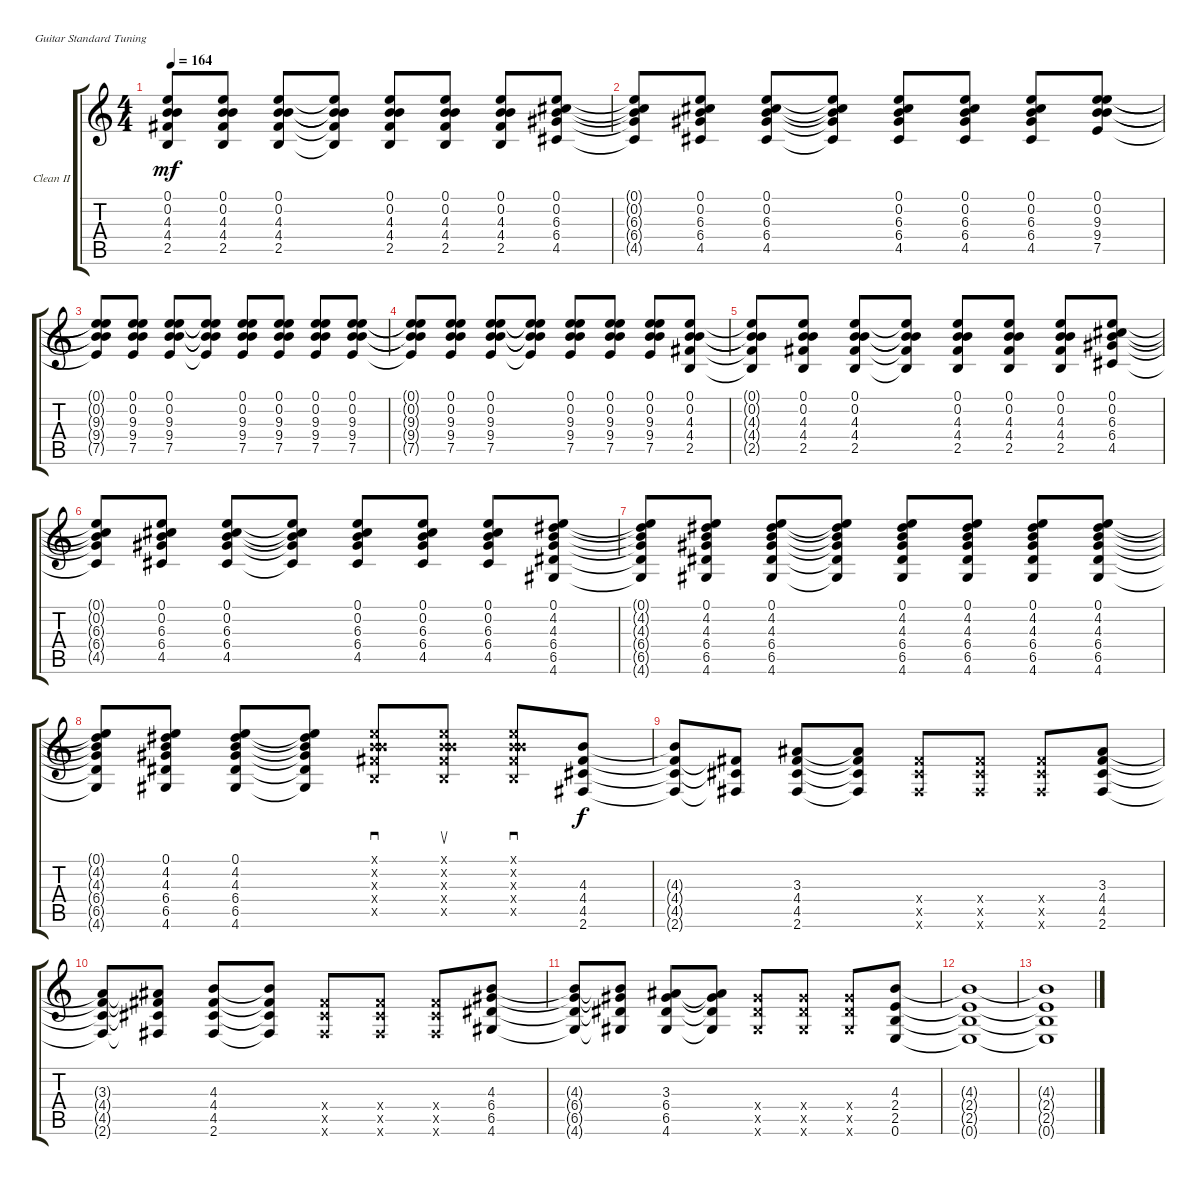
\defaultSystemsLayout 4
\bracketExtendMode groupsimilarinstruments
\firstSystemTrackNameOrientation horizontal
\otherSystemsTrackNameOrientation horizontal
\track ("Clean II" "Clean II") {instrument acousticguitarsteel}
\staff {score tabs}
\tuning (E4 B3 G3 D3 A2 E2)
\ts (4 4)
\tempo 164
\clef g2
\ks c
(2.5{t} 4.4{t} 4.3{t} 0.2{t} 0.1{t}).8{dy mf} (2.5 4.4 4.3 0.2 0.1).8 (2.5 4.4 4.3 0.2 0.1).8 (2.5{t} 4.4{t} 4.3{t} 0.1{t} 0.2{t}).8 (2.5 4.4 4.3 0.2 0.1).8 (2.5 4.4 4.3 0.2 0.1).8 (2.5 4.4 4.3 0.2 0.1).8 (4.5 6.4 6.3 0.2 0.1).8 |
(0.1{t} 0.2{t} 6.3{t} 6.4{t} 4.5{t}).8 (4.5 6.4 6.3 0.2 0.1).8 (4.5 6.4 6.3 0.2 0.1).8 (0.1{t} 0.2{t} 6.3{t} 6.4{t} 4.5{t}).8 (4.5 6.4 6.3 0.2 0.1).8 (4.5 6.4 6.3 0.2 0.1).8 (4.5 6.4 6.3 0.2 0.1).8 (7.5 9.4 9.3 0.2 0.1).8 |
(7.5{t} 9.4{t} 9.3{t} 0.2{t} 0.1{t}).8 (7.5 9.4 9.3 0.2 0.1).8 (7.5 9.4 9.3 0.2 0.1).8 (7.5{t} 9.4{t} 9.3{t} 0.2{t} 0.1{t}).8 (7.5 9.4 9.3 0.2 0.1).8 (7.5 9.4 9.3 0.2 0.1).8 (7.5 9.4 9.3 0.2 0.1).8 (7.5 9.4 9.3 0.2 0.1).8 |
(7.5{t} 9.4{t} 9.3{t} 0.2{t} 0.1{t}).8 (7.5 9.4 9.3 0.2 0.1).8 (7.5 9.4 9.3 0.2 0.1).8 (7.5{t} 9.4{t} 9.3{t} 0.2{t} 0.1{t}).8 (7.5 9.4 9.3 0.2 0.1).8 (7.5 9.4 9.3 0.2 0.1).8 (7.5 9.4 9.3 0.2 0.1).8 (2.5 4.4 4.3 0.1 0.2).8 |
(2.5{t} 4.4{t} 4.3{t} 0.2{t} 0.1{t}).8 (2.5 4.4 4.3 0.2 0.1).8 (2.5 4.4 4.3 0.2 0.1).8 (2.5{t} 4.4{t} 4.3{t} 0.1{t} 0.2{t}).8 (2.5 4.4 4.3 0.2 0.1).8 (2.5 4.4 4.3 0.2 0.1).8 (2.5 4.4 4.3 0.2 0.1).8 (4.5 6.4 6.3 0.2 0.1).8 |
(0.1{t} 0.2{t} 6.3{t} 6.4{t} 4.5{t}).8 (4.5 6.4 6.3 0.2 0.1).8 (4.5 6.4 6.3 0.2 0.1).8 (0.1{t} 0.2{t} 6.3{t} 6.4{t} 4.5{t}).8 (4.5 6.4 6.3 0.2 0.1).8 (4.5 6.4 6.3 0.2 0.1).8 (4.5 6.4 6.3 0.2 0.1).8 (4.6 6.5 6.4 4.2 4.3 0.1).8 |
(4.2{t} 4.3{t} 6.4{t} 6.5{t} 4.6{t} 0.1{t}).8 (4.2 4.3 6.4 6.5 4.6 0.1).8 (4.2 4.3 6.4 6.5 4.6 0.1).8 (4.2{t} 4.3{t} 6.4{t} 6.5{t} 4.6{t} 0.1{t}).8 (4.2 4.3 6.4 6.5 4.6 0.1).8 (4.2 4.3 6.4 6.5 4.6 0.1).8 (4.2 4.3 6.4 6.5 4.6 0.1).8 (4.2 4.3 6.4 6.5 4.6 0.1).8 |
(4.6{t} 6.5{t} 6.4{t} 4.3{t} 4.2{t} 0.1{t}).8 (4.2 4.3 6.4 6.5 4.6 0.1).8 (4.2 4.3 6.4 6.5 4.6 0.1).8 (4.2{t} 4.3{t} 6.4{t} 6.5{t} 4.6{t} 0.1{t}).8 (2.5{x} 4.4{x} 4.3{x} 0.1{x} 0.2{x}).8{sd} (2.5{x} 4.4{x} 4.3{x} 0.1{x} 0.2{x}).8{su} (2.5{x} 4.4{x} 4.3{x} 0.1{x} 0.2{x}).8{sd} (4.4 4.5 2.6 4.3).8{dy f} |
(4.4{t} 4.5{t} 2.6{t} 4.3{t}).8 (2.6{t} 4.5{t} 4.4{t}).8 (4.4 4.5 2.6 3.3).8 (2.6{t} 4.5{t} 4.4{t} 3.3{t}).8 (4.4{x} 4.5{x} 2.6{x}).8 (4.4{x} 4.5{x} 2.6{x}).8 (4.4{x} 4.5{x} 2.6{x}).8 (4.4 4.5 2.6 3.3).8 |
(2.6{t} 4.5{t} 4.4{t} 3.3{t}).8 (2.6{t} 4.5{t} 4.4{t} 3.3{t}).8 (4.4 4.5 2.6 4.3).8 (2.6{t} 4.5{t} 4.4{t} 4.3{t}).8 (4.4{x} 4.5{x} 2.6{x}).8 (4.4{x} 4.5{x} 2.6{x}).8 (4.4{x} 4.5{x} 2.6{x}).8 (6.4 6.5 4.6 4.3).8 |
(4.6{t} 6.5{t} 6.4{t} 4.3{t}).8 (6.4{t} 6.5{t} 4.6{t} 4.3{t}).8 (4.6 6.5 6.4 3.3).8 (4.6{t} 6.5{t} 6.4{t} 3.3{t}).8 (4.6{x} 6.5{x} 6.4{x}).8 (4.6{x} 6.5{x} 6.4{x}).8 (4.6{x} 6.5{x} 6.4{x}).8 (0.6 2.5 2.4 4.3).8 |
(0.6{t} 2.5{t} 2.4{t} 4.3{t}).1 |
(0.6{t} 2.5{t} 2.4{t} 4.3{t}).1
